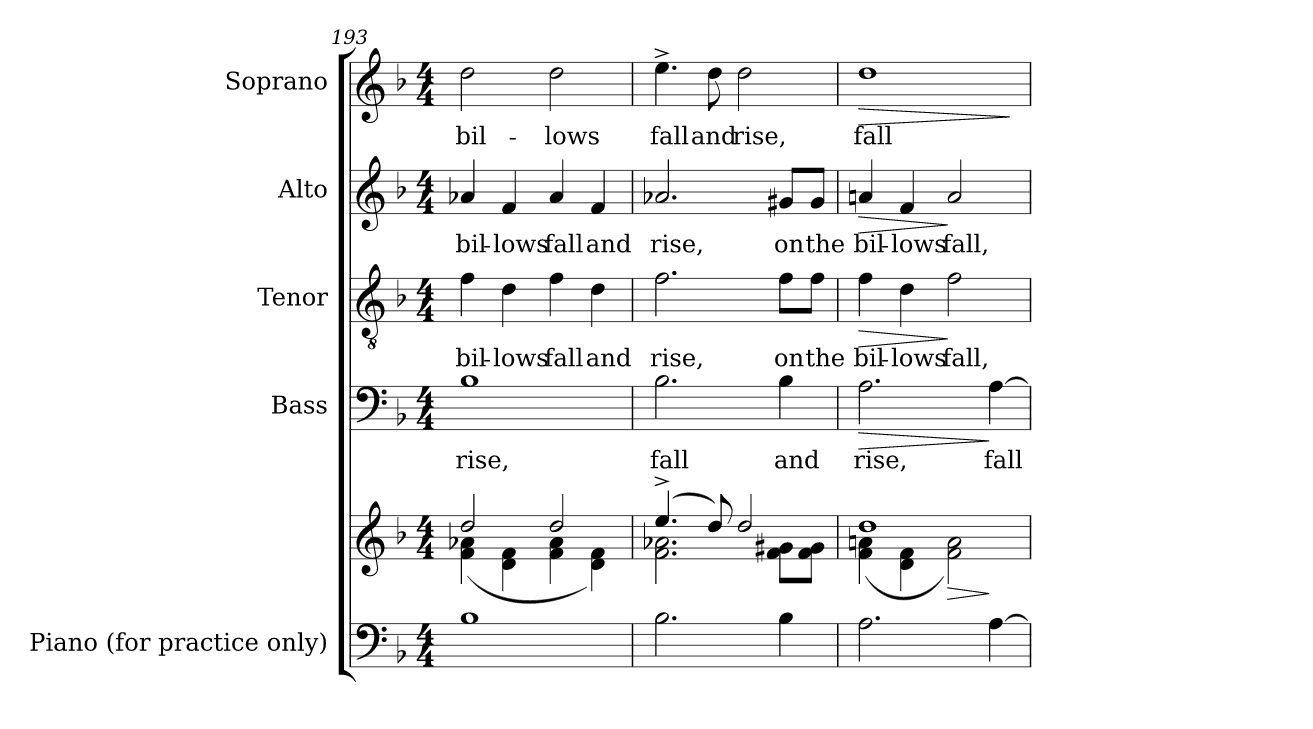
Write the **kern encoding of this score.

**kern	**kern	**dynam	**kern	**text	**dynam	**kern	**text	**dynam	**kern	**text	**dynam	**kern	**text	**dynam
*part5	*part5	*part5	*part4	*part4	*part4	*part3	*part3	*part3	*part2	*part2	*part2	*part1	*part1	*part1
*staff6	*staff5	*staff5/6	*staff4	*staff4	*staff4	*staff3	*staff3	*staff3	*staff2	*staff2	*staff2	*staff1	*staff1	*staff1
*I"Piano (for  practice only)	*	*	*I"Bass	*	*	*I"Tenor	*	*	*I"Alto	*	*	*I"Soprano	*	*
*I'Pno.	*	*	*I'B.	*	*	*I'T.	*	*	*I'A.	*	*	*I'S.	*	*
*clefF4	*clefG2	*	*clefF4	*	*	*clefGv2	*	*	*clefG2	*	*	*clefG2	*	*
*	*	*	*	*	*	*ITrd7c12	*	*	*	*	*	*	*	*
*k[b-]	*k[b-]	*	*k[b-]	*	*	*k[b-]	*	*	*k[b-]	*	*	*k[b-]	*	*
*F:	*F:	*	*F:	*	*	*F:	*	*	*F:	*	*	*F:	*	*
*M4/4	*M4/4	*	*M4/4	*	*	*M4/4	*	*	*M4/4	*	*	*M4/4	*	*
=193	=193	=193	=193	=193	=193	=193	=193	=193	=193	=193	=193	=193	=193	=193
*	*^	*	*	*	*	*	*	*	*	*	*	*	*	*
!	!	!	!	!	!LO:LY:b:color=#000000	!	!	!	!	!	!	!	!	!	!
!	!	!	!	!	!	!	!	!LO:LY:b:color=#000000	!	!	!	!	!	!	!
!	!	!	!	!	!	!	!	!	!	!	!LO:LY:b:color=#000000	!	!	!	!
!	!	!	!	!	!	!	!	!	!	!	!	!	!	!LO:LY:b:color=#000000	!
1B-i	2ddi/	(4fi\ 4a-Xi	.	1B-i	rise,	.	4Fi\	bil-	.	4a-Xi/	bil-	.	2ddi\	bil-	.
!	!	!	!	!	!	!	!	!LO:LY:b:color=#000000	!	!	!	!	!	!	!
!	!	!	!	!	!	!	!	!	!	!	!LO:LY:b:color=#000000	!	!	!	!
.	.	4di\ 4fi	.	.	.	.	4Di\	-lows	.	4fi/	-lows	.	.	.	.
!	!	!	!	!	!	!	!	!LO:LY:b:color=#000000	!	!	!	!	!	!	!
!	!	!	!	!	!	!	!	!	!	!	!LO:LY:b:color=#000000	!	!	!	!
!	!	!	!	!	!	!	!	!	!	!	!	!	!	!LO:LY:b:color=#000000	!
.	2ddi/	4fi\ 4a-i	.	.	.	.	4Fi\	fall	.	4a-i/	fall	.	2ddi\	-lows	.
!	!	!	!	!	!	!	!	!LO:LY:b:color=#000000	!	!	!	!	!	!	!
!	!	!	!	!	!	!	!	!	!	!	!LO:LY:b:color=#000000	!	!	!	!
.	.	4di\ 4fi)	.	.	.	.	4Di\	and	.	4fi/	and	.	.	.	.
=194	=194	=194	=194	=194	=194	=194	=194	=194	=194	=194	=194	=194	=194	=194	=194
!	!	!	!	!	!LO:LY:b:color=#000000	!	!	!	!	!	!	!	!	!	!
!	!	!	!	!	!	!	!	!LO:LY:b:color=#000000	!	!	!	!	!	!	!
!	!	!	!	!	!	!	!	!	!	!	!LO:LY:b:color=#000000	!	!	!	!
!	!	!	!	!	!	!	!	!	!	!	!	!	!	!LO:LY:b:color=#000000	!
2.B-i\	(4.ee^i/	2.fi\ 2.a-Xi	.	2.B-i\	fall	.	2.Fi\	rise,	.	2.a-Xi/	rise,	.	4.ee^i\	fall	.
!	!	!	!	!	!	!	!	!	!	!	!	!	!	!LO:LY:b:color=#000000	!
.	8ddi/)	.	.	.	.	.	.	.	.	.	.	.	8ddi\	and	.
!	!	!	!	!	!	!	!	!	!	!	!	!	!	!LO:LY:b:color=#000000	!
.	2ddi/	.	.	.	.	.	.	.	.	.	.	.	2ddi\	rise,	.
!	!	!	!	!	!LO:LY:b:color=#000000	!	!	!	!	!	!	!	!	!	!
!	!	!	!	!	!	!	!	!LO:LY:b:color=#000000	!	!	!	!	!	!	!
!	!	!	!	!	!	!	!	!	!	!	!LO:LY:b:color=#000000	!	!	!	!
4B-i\	.	8fi\ 8g#XiL	.	4B-i\	and	.	8Fi\L	on	.	8g#Xi/L	on	.	.	.	.
!	!	!	!	!	!	!	!	!LO:LY:b:color=#000000	!	!	!	!	!	!	!
!	!	!	!	!	!	!	!	!	!	!	!LO:LY:b:color=#000000	!	!	!	!
.	.	8fi\ 8g#iJ	.	.	.	.	8Fi\J	the	.	8g#i/J	the	.	.	.	.
!!LO:LB:g=z
=195	=195	=195	=195	=195	=195	=195	=195	=195	=195	=195	=195	=195	=195	=195	=195
!	!	!	!	!	!LO:LY:b:color=#000000	!LO:HP:b	!	!	!	!	!	!	!	!	!
!	!	!	!	!	!	!	!	!LO:LY:b:color=#000000	!LO:HP:b	!	!	!	!	!	!
!	!	!	!	!	!	!	!	!	!	!	!LO:LY:b:color=#000000	!LO:HP:b	!	!	!
!	!	!	!	!	!	!	!	!	!	!	!	!	!	!LO:LY:b:color=#000000	!LO:HP:b
2.Ai\	1ddi	(4fi\ 4ani	.	2.Ai\	rise,	>	4Fi\	bil-	>	4ani/	bil-	>	1ddi	fall	>
!	!	!	!	!	!	!	!	!LO:LY:b:color=#000000	!	!	!	!	!	!	!
!	!	!	!	!	!	!	!	!	!	!	!LO:LY:b:color=#000000	!	!	!	!
.	.	4di\ 4fi	.	.	.	.	4Di\	-lows	.	4fi/	-lows	.	.	.	.
!	!	!	!LO:HP:b	!	!	!	!	!	!	!	!	!	!	!	!
!	!	!	!	!	!	!	!	!LO:LY:b:color=#000000	!	!	!	!	!	!	!
!	!	!	!	!	!	!	!	!	!	!	!LO:LY:b:color=#000000	!	!	!	!
.	.	2fi\ 2ai)	>	.	.	.	2Fi\	fall,	]	2ai/	fall,	]	.	.	.
!	!	!	!	!	!LO:LY:b:color=#000000	!	!	!	!	!	!	!	!	!	!
[<4Ai\	.	.	]	[>4Ai\	fall	]	.	.	.	.	.	.	.	.	.
*	*v	*v	*	*	*	*	*	*	*	*	*	*	*	*	*
.	.	.	.	.	.	.	.	.	.	.	.	.	.	]
=	=	=	=	=	=	=	=	=	=	=	=	=	=	=
*-	*-	*-	*-	*-	*-	*-	*-	*-	*-	*-	*-	*-	*-	*-
